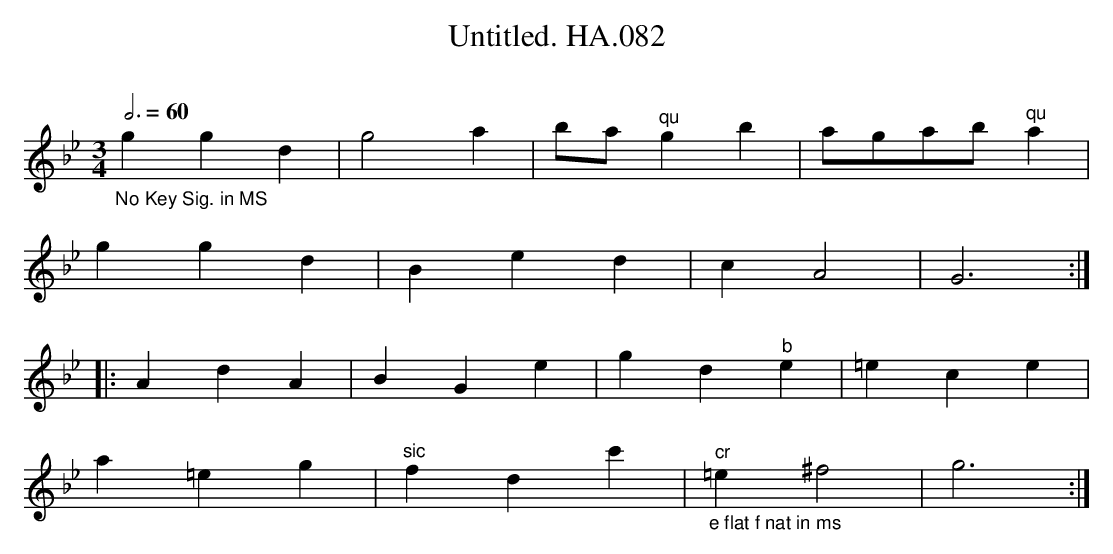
X:1
T:Untitled. HA.082
M:3/4
L:1/4
Q:3/4=60
O:
K:Bb
"_No Key Sig. in MS"ggd|g2a|b/a/"^qu"gb|a/g/a/b/"^qu"a|
ggd|Bed|cA2|G3:|
|:AdA|BGe|gd"^b"e|=ece|
a=eg|"^sic"fdc'|"^cr""_e flat f nat in ms"=e^f2|g3:|
